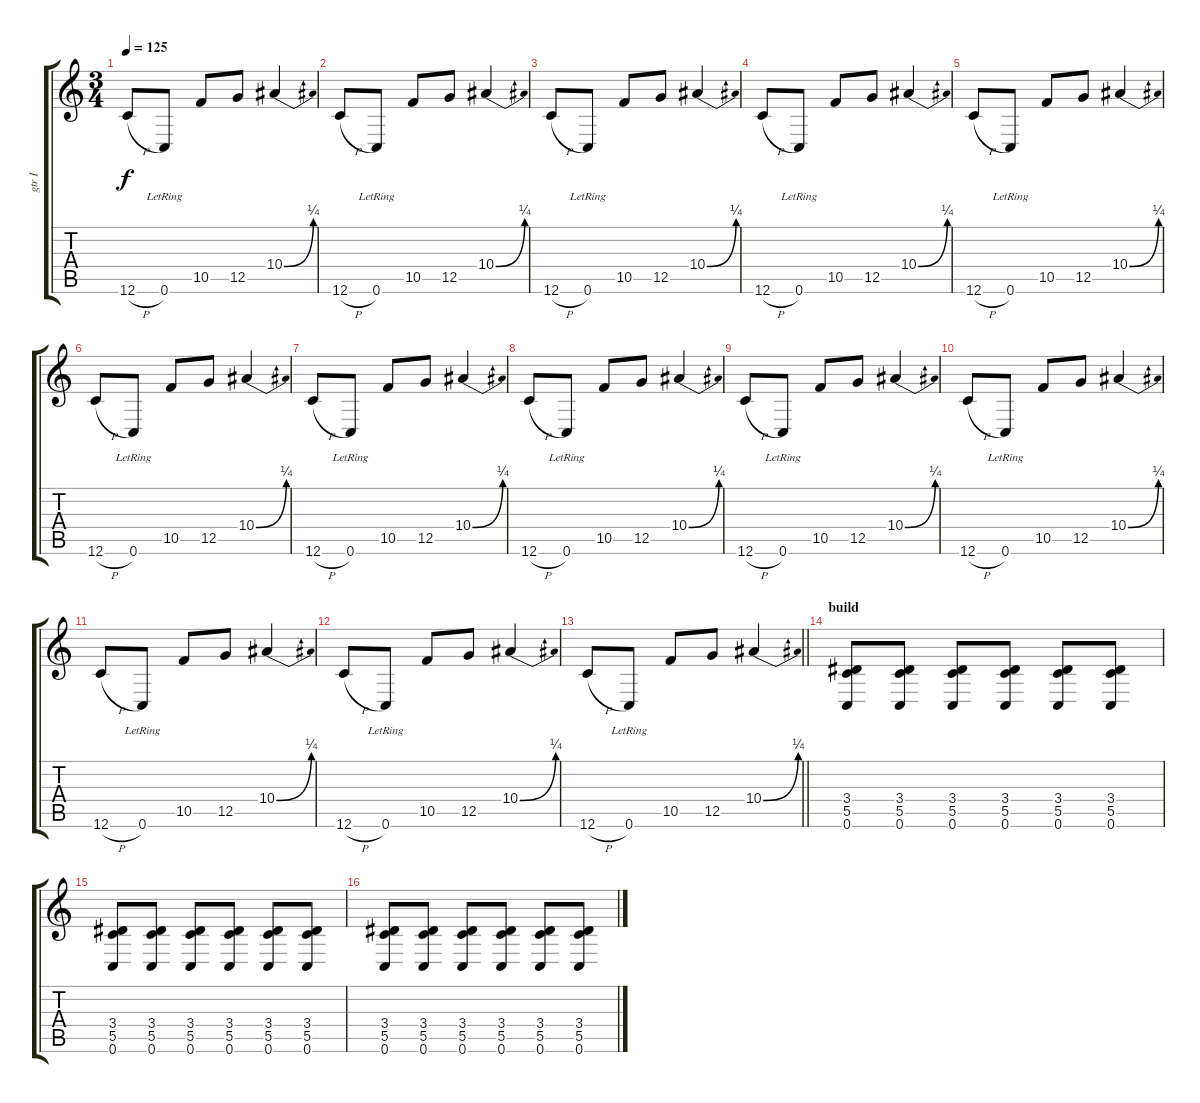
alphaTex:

\track ("gtr I" "gtr I") {instrument electricguitarjazz}
\staff {score tabs}
\tuning (D4 A3 F3 C3 G2 C2) {hide}
\ts (3 4)
\tempo 125
\clef g2
\ks c
12.6{h}.8{dy f} 0.6{lr}.8 10.5.8 12.5.8 10.4{be (bend 0 0 60 1)}.4 |
12.6{h}.8 0.6{lr}.8 10.5.8 12.5.8 10.4{be (bend 0 0 60 1)}.4 |
12.6{h}.8 0.6{lr}.8 10.5.8 12.5.8 10.4{be (bend 0 0 60 1)}.4 |
12.6{h}.8 0.6{lr}.8 10.5.8 12.5.8 10.4{be (bend 0 0 60 1)}.4 |
12.6{h}.8 0.6{lr}.8 10.5.8 12.5.8 10.4{be (bend 0 0 60 1)}.4 |
12.6{h}.8 0.6{lr}.8 10.5.8 12.5.8 10.4{be (bend 0 0 60 1)}.4 |
12.6{h}.8 0.6{lr}.8 10.5.8 12.5.8 10.4{be (bend 0 0 60 1)}.4 |
12.6{h}.8 0.6{lr}.8 10.5.8 12.5.8 10.4{be (bend 0 0 60 1)}.4 |
12.6{h}.8 0.6{lr}.8 10.5.8 12.5.8 10.4{be (bend 0 0 60 1)}.4 |
12.6{h}.8 0.6{lr}.8 10.5.8 12.5.8 10.4{be (bend 0 0 60 1)}.4 |
12.6{h}.8 0.6{lr}.8 10.5.8 12.5.8 10.4{be (bend 0 0 60 1)}.4 |
12.6{h}.8 0.6{lr}.8 10.5.8 12.5.8 10.4{be (bend 0 0 60 1)}.4 |
\barLineRight lightlight
12.6{h}.8 0.6{lr}.8 10.5.8 12.5.8 10.4{be (bend 0 0 60 1)}.4 |
\section ("" "build")
(3.4 5.5 0.6).8 (3.4 5.5 0.6).8 (3.4 5.5 0.6).8 (3.4 5.5 0.6).8 (3.4 5.5 0.6).8 (3.4 5.5 0.6).8 |
(3.4 5.5 0.6).8 (3.4 5.5 0.6).8 (3.4 5.5 0.6).8 (3.4 5.5 0.6).8 (3.4 5.5 0.6).8 (3.4 5.5 0.6).8 |
(3.4 5.5 0.6).8 (3.4 5.5 0.6).8 (3.4 5.5 0.6).8 (3.4 5.5 0.6).8 (3.4 5.5 0.6).8 (3.4 5.5 0.6).8
